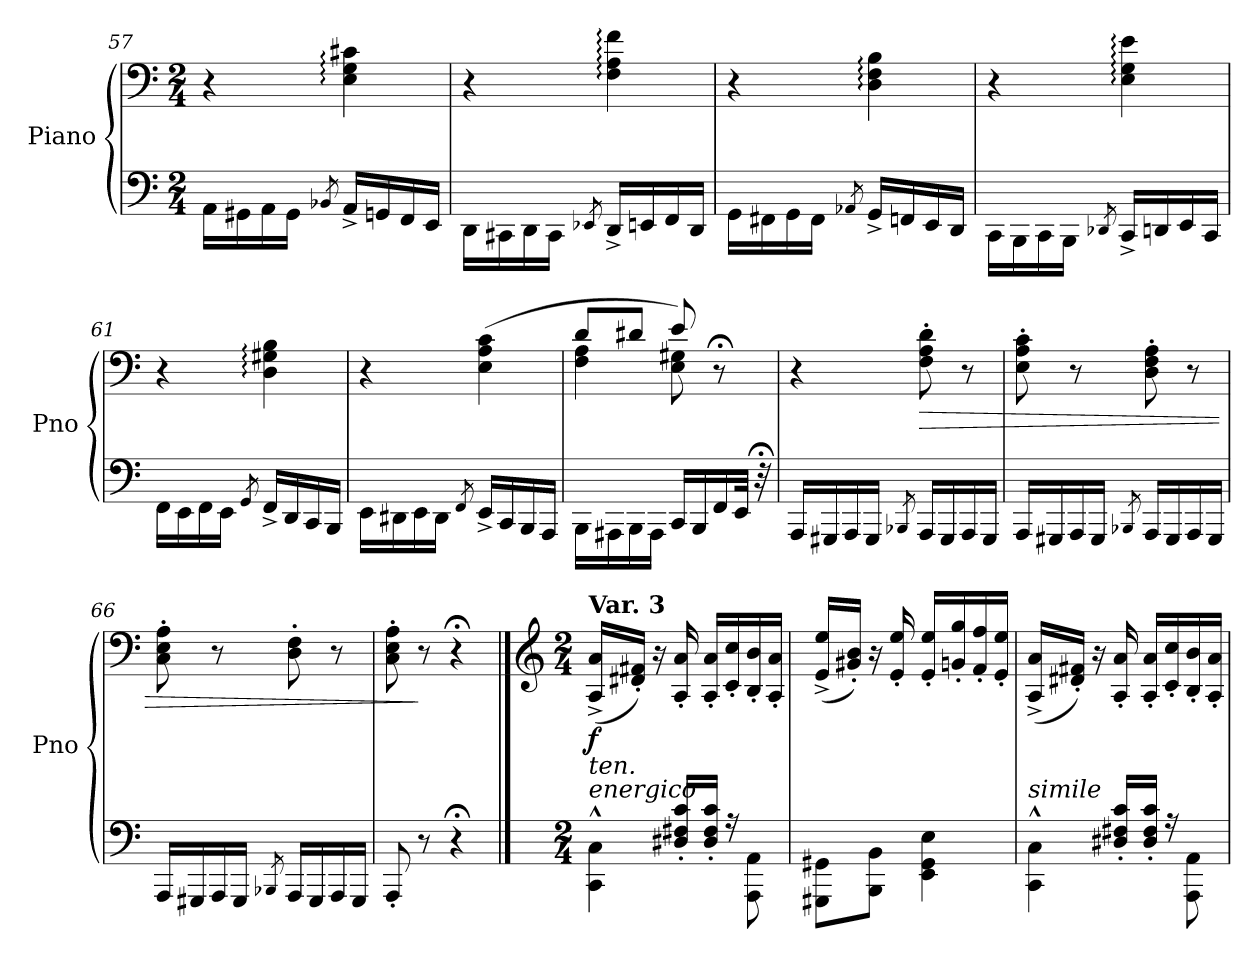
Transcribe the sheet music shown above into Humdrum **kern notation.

**kern	**kern	**dynam
*part1	*part1	*part1
*staff2	*staff1	*staff1/2
*I"Piano	*	*
*I'Pno	*	*
*clefF4	*clefF4	*
*k[]	*k[]	*
*M2/4	*M2/4	*
=57	=57	=57
16AA\LL	4r	.
16GG#X\	.	.
16AA\	.	.
16GG#\JJ	.	.
8qBB-X/	.	.
16AA^/LL	4E\: 4G\: 4c#X\:	.
16GGn/	.	.
16FF/	.	.
16EE/JJ	.	.
=58	=58	=58
16DD\LL	4r	.
16CC#X\	.	.
16DD\	.	.
16CC#\JJ	.	.
8qEE-X/	.	.
16DD^/LL	4F\: 4A\: 4f\:	.
16EEn/	.	.
16FF/	.	.
16DD/JJ	.	.
=59	=59	=59
16GG\LL	4r	.
16FF#X\	.	.
16GG\	.	.
16FF#\JJ	.	.
8qAA-X/	.	.
16GG^/LL	4D\: 4F\: 4B\:	.
16FFn/	.	.
16EE/	.	.
16DD/JJ	.	.
!!LO:LB:g=z
=60	=60	=60
16CC\LL	4r	.
16BBB\	.	.
16CC\	.	.
16BBB\JJ	.	.
8qDD-X/	.	.
16CC^/LL	4E\: 4G\: 4e\:	.
16DDn/	.	.
16EE/	.	.
16CC/JJ	.	.
=61	=61	=61
16FF\LL	4r	.
16EE\	.	.
16FF\	.	.
16EE\JJ	.	.
8qGG/	.	.
16FF^/LL	4D\: 4G#X\: 4B\:	.
16DD/	.	.
16CC/	.	.
16BBB/JJ	.	.
=62	=62	=62
16EE\LL	4r	.
16DD#X\	.	.
16EE\	.	.
16DD#\JJ	.	.
8qFF/	.	.
16EE^/LL	(4E\ 4A\ 4c\	.
16CC/	.	.
16BBB/	.	.
16AAA/JJ	.	.
=63	=63	=63
*	*^	*
16BBB\LL	8d/L	4F\ 4A\	.
16AAA#X\	.	.	.
16BBB\	8d#X/J	.	.
16AAA#\JJ	.	.	.
16CC/LL	8e/)	8E\ 8G#X\	.
16BBB/	.	.	.
16FF/	8r;<	8ryy	.
32EE/JJk	.	.	.
32r;<	.	.	.
*	*v	*v	*
!!LO:LB:g=z
=64	=64	=64
!	!	!LO:DY:b
16AAA/LL	4r	other-dynamics
16GGG#X/	.	.
16AAA/	.	.
16GGG#/JJ	.	.
8qBBB-X/	.	.
!	!	!LO:HP:b
16AAA/LL	8F\' 8A\' 8d\'	>
16GGG#/	.	.
16AAA/	8r	.
16GGG#/JJ	.	.
=65	=65	=65
16AAA/LL	8E\' 8A\' 8c\'	.
16GGG#X/	.	.
16AAA/	8r	.
16GGG#/JJ	.	.
8qBBB-X/	.	.
16AAA/LL	8D\' 8F\' 8A\'	.
16GGG#/	.	.
16AAA/	8r	.
16GGG#/JJ	.	.
=66	=66	=66
16AAA/LL	8C\' 8E\' 8A\'	.
16GGG#X/	.	.
16AAA/	8r	.
16GGG#/JJ	.	.
8qBBB-X/	.	.
16AAA/LL	8D\' 8F\'	.
16GGG#/	.	.
16AAA/	8r	.
16GGG#/JJ	.	.
=67	=67	=67
8AAA'/	8C\' 8E\' 8A\'	.
8r	8r	]
4r;<	4r;<	.
!!LO:PB:g=z
==68	==68	==68
*	*clefG2	*
*M2/4	*M2/4	*
*^	*	*
!	!	!LO:TX:a:B:t=Var. 3	!
!LO:TX:a:i:t=energico	!	!	!
!LO:TX:a:i:t=ten.	!	!	!
!	!	!	!LO:DY:b
4CC\^^ 4C\^^	8.ryy	(16A/^ 16a/^LL	f
.	.	16d#X/' 16f#X/'JJ)	.
.	.	16r	.
.	16D#X/' 16F#X/' 16c/'LL	16A/' 16a/'	.
16ryy	16D#/' 16F#/' 16c/'JJ	16A/' 16a/'LL	.
16rA	16rFyy	16c/' 16cc/'	.
8AAA\ 8AA\	8ryy	16B/' 16b/'	.
.	.	16A/' 16a/'JJ	.
*v	*v	*	*
=69	=69	=69
8GGG#X\ 8GG#X\L	(16e/^ 16ee/^LL	.
.	16g#X/' 16b/'JJ)	.
8BBB\ 8BB\J	16r	.
.	16e/' 16ee/'	.
4EE\ 4GG#\ 4E\	16e/' 16ee/'LL	.
.	16gn/' 16gg/'	.
.	16f/' 16ff/'	.
.	16e/' 16ee/'JJ	.
=70	=70	=70
*^	*	*
!LO:TX:a:i:t=simile	!	!	!
4CC\^^ 4C\^^	8.ryy	(16A/^ 16a/^LL	.
.	.	16d#X/' 16f#X/'JJ)	.
.	.	16r	.
.	16D#X/' 16F#X/' 16c/'LL	16A/' 16a/'	.
16ryy	16D#/' 16F#/' 16c/'JJ	16A/' 16a/'LL	.
16rA	16rFyy	16c/' 16cc/'	.
8AAA\ 8AA\	8ryy	16B/' 16b/'	.
.	.	16A/' 16a/'JJ	.
*v	*v	*	*
=	=	=
*-	*-	*-
